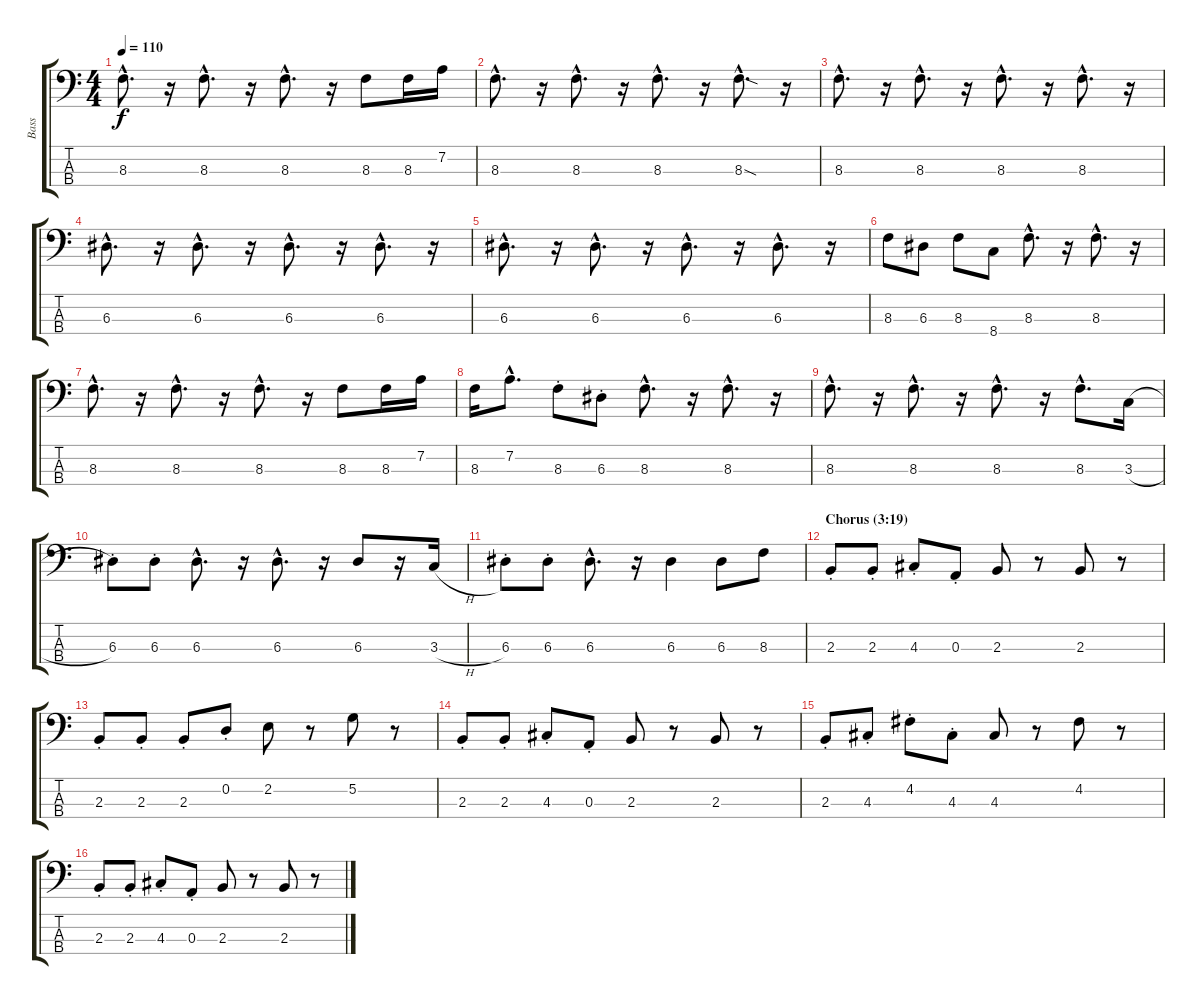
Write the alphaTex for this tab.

\track ("Bass" "Bass") {instrument electricbassfinger}
\staff {score tabs}
\tuning (G2 D2 A1 E1) {hide}
\ts (4 4)
\tempo 110
\clef f4
\ks c
8.3{hac}.8{d dy f} r.16 8.3{hac}.8{d} r.16 8.3{hac}.8{d} r.16 8.3.8 8.3.16 7.2.16 |
8.3{hac}.8{d} r.16 8.3{hac}.8{d} r.16 8.3{hac}.8{d} r.16 8.3{sod hac}.8{d} r.16 |
8.3{hac}.8{d} r.16 8.3{hac}.8{d} r.16 8.3{hac}.8{d} r.16 8.3{hac}.8{d} r.16 |
6.3{hac}.8{d} r.16 6.3{hac}.8{d} r.16 6.3{hac}.8{d} r.16 6.3{hac}.8{d} r.16 |
6.3{hac}.8{d} r.16 6.3{hac}.8{d} r.16 6.3{hac}.8{d} r.16 6.3{hac}.8{d} r.16 |
8.3.8 6.3.8 8.3.8 8.4.8 8.3{hac}.8{d} r.16 8.3{hac}.8{d} r.16 |
8.3{hac}.8{d} r.16 8.3{hac}.8{d} r.16 8.3{hac}.8{d} r.16 8.3.8 8.3.16 7.2.16 |
8.3.16 7.2{hac}.8{d} 8.3{st}.8 6.3{st}.8 8.3{hac}.8{d} r.16 8.3{hac}.8{d} r.16 |
8.3{hac}.8{d} r.16 8.3{hac}.8{d} r.16 8.3{hac}.8{d} r.16 8.3{hac}.8{d} 3.3{h}.16 |
6.3{st}.8 6.3{st}.8 6.3{hac}.8{d} r.16 6.3{hac}.8{d} r.16 6.3.8 r.16 3.3{h}.16 |
6.3{st}.8 6.3{st}.8 6.3{hac}.8{d} r.16 6.3.4 6.3.8 8.3.8 |
\section ("" "Chorus (3:19)")
2.3{st}.8 2.3{st}.8 4.3{st}.8 0.3{st}.8 2.3.8 r.8 2.3.8 r.8 |
2.3{st}.8 2.3{st}.8 2.3{st}.8 0.2{st}.8 2.2.8 r.8 5.2.8 r.8 |
2.3{st}.8 2.3{st}.8 4.3{st}.8 0.3{st}.8 2.3.8 r.8 2.3.8 r.8 |
2.3{st}.8 4.3{st}.8 4.2{st}.8 4.3{st}.8 4.3.8 r.8 4.2.8 r.8 |
2.3{st}.8 2.3{st}.8 4.3{st}.8 0.3{st}.8 2.3.8 r.8 2.3.8 r.8
